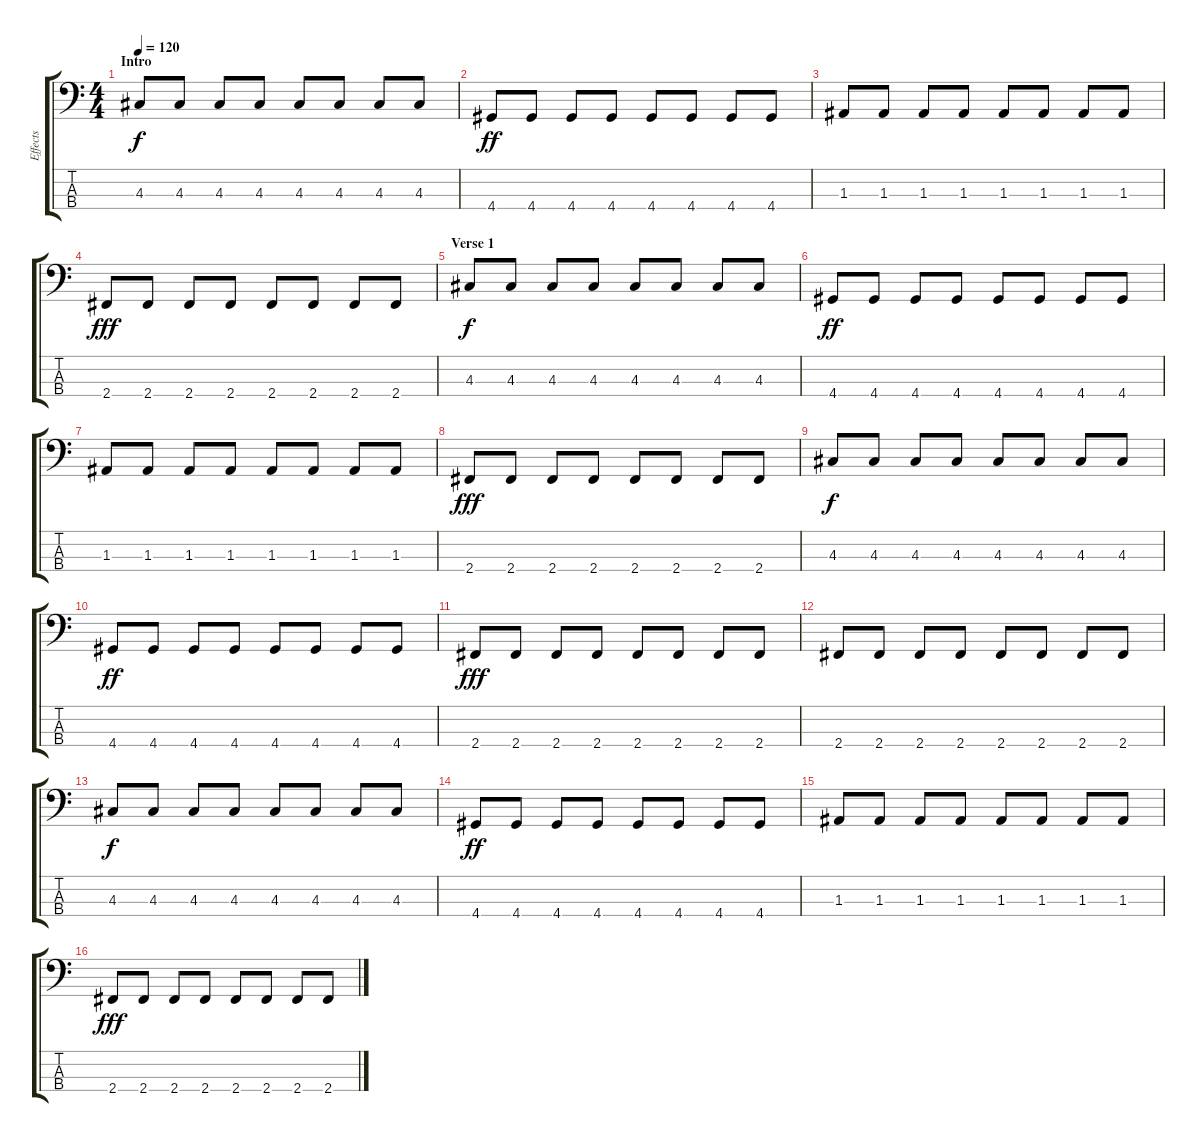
\track ("Effects" "Effects") {instrument fretlessbass}
\staff {score tabs}
\tuning (G2 D2 A1 E1) {hide}
\ts (4 4)
\section ("" "Intro")
\tempo 120
\clef f4
\ks c
4.3.8{dy f instrument fretlessbass} 4.3.8 4.3.8 4.3.8 4.3.8 4.3.8 4.3.8 4.3.8 |
4.4.8{dy ff} 4.4.8 4.4.8 4.4.8 4.4.8 4.4.8 4.4.8 4.4.8 |
1.3.8 1.3.8 1.3.8 1.3.8 1.3.8 1.3.8 1.3.8 1.3.8 |
2.4.8{dy fff} 2.4.8 2.4.8 2.4.8 2.4.8 2.4.8 2.4.8 2.4.8 |
\section ("" "Verse 1")
4.3.8{dy f} 4.3.8 4.3.8 4.3.8 4.3.8 4.3.8 4.3.8 4.3.8 |
4.4.8{dy ff} 4.4.8 4.4.8 4.4.8 4.4.8 4.4.8 4.4.8 4.4.8 |
1.3.8 1.3.8 1.3.8 1.3.8 1.3.8 1.3.8 1.3.8 1.3.8 |
2.4.8{dy fff} 2.4.8 2.4.8 2.4.8 2.4.8 2.4.8 2.4.8 2.4.8 |
4.3.8{dy f} 4.3.8 4.3.8 4.3.8 4.3.8 4.3.8 4.3.8 4.3.8 |
4.4.8{dy ff} 4.4.8 4.4.8 4.4.8 4.4.8 4.4.8 4.4.8 4.4.8 |
2.4.8{dy fff} 2.4.8 2.4.8 2.4.8 2.4.8 2.4.8 2.4.8 2.4.8 |
2.4.8 2.4.8 2.4.8 2.4.8 2.4.8 2.4.8 2.4.8 2.4.8 |
4.3.8{dy f} 4.3.8 4.3.8 4.3.8 4.3.8 4.3.8 4.3.8 4.3.8 |
4.4.8{dy ff} 4.4.8 4.4.8 4.4.8 4.4.8 4.4.8 4.4.8 4.4.8 |
1.3.8 1.3.8 1.3.8 1.3.8 1.3.8 1.3.8 1.3.8 1.3.8 |
2.4.8{dy fff} 2.4.8 2.4.8 2.4.8 2.4.8 2.4.8 2.4.8 2.4.8
